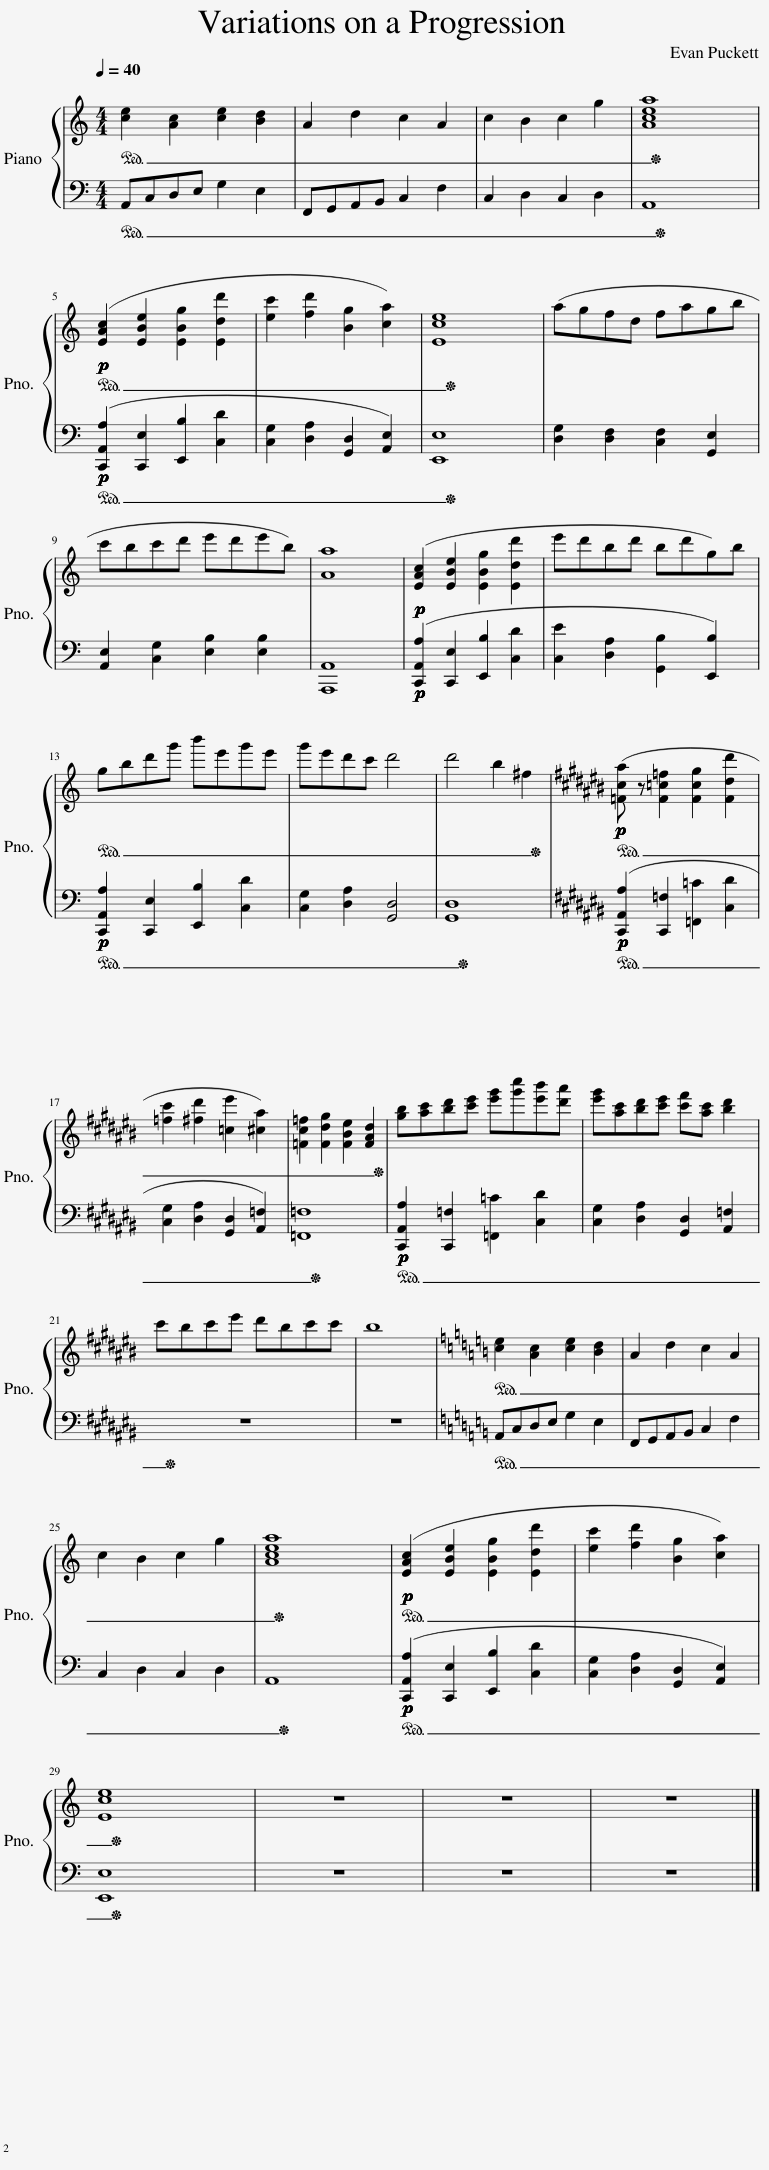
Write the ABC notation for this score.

X:1
%%score 1 { 2 | 3 }
L:1/8
Q:1/4=40
M:4/4
I:linebreak $
K:C
V:1 treble
V:2 treble
V:3 bass
V:1
 z8 | z8 | z8 | z8 |$ z8 | %5
 z8 | z8 | z8 |$ z8 | z8 | %10
 z8 | z8 |$ z8 | z8 | z8 | %15
[K:C#] z8 |$ z8 | z8 | z8 | z8 |$ %20
 z8 | z8 |[K:C] z8 | z8 |$ z8 | %25
 z8 | z8 |[K:C] z8 |$ z8 | z8 | %30
 z8 | z8 |] %32
V:2
!ped! [ce]2!ped! [Ac]2 [ce]2 [Bd]2 | A2 d2 c2 A2 | c2 B2 c2 g2 | [Acea]8!ped-up! |$!p!!p!!p!!ped! ([EAc]2!ped! [EBe]2 [EBg]2 [Edd']2!ped-up! | %5
 [ec']2 [fd']2 [Bg]2 [ca]2) | [Ece]8!ped-up! | (agfd fagb |$ c'bc'd' e'd'e'b) | [Aa]8 | %10
!p!!p!!p! ([EAc]2 [EBe]2 [EBg]2 [Edd']2 | e'd'bd' bd'g)b |$!ped! g!ped!bd'g' b'e'g'e'!ped-up! | g'e'd'c' d'4 | d'4 b2 ^f2!ped-up! | %15
[K:C#]!p!!p!!p!!ped! ([=Fca]!ped! z [F=c=f]2 [Fcg]2 [Fdd']2!ped-up! |$ [=fc']2 [^fd']2 [=ce']2 [^ca]2) | [=Fc=f]2 [Fdg]2 [FBe]2 [FAd]2!ped-up! | [gb]!ped![ac'][bd'][c'e'] [e'g'][g'c''][e'b'][d'a']!ped-up! | [e'g'][ac'][bd'][c'e'] [c'f'][ac'] [bd']2 |$ %20
 c'bc'e' d'bc'c' | b8 |[K:C]!ped! [ce]2!ped! [Ac]2 [ce]2 [Bd]2!ped-up! | A2 d2 c2 A2 |$ c2 B2 c2 g2 | %25
 [Acea]8!ped-up! |!p!!p!!p!!ped! ([EAc]2!ped! [EBe]2 [EBg]2 [Edd']2!ped-up! |[K:C] [ec']2 [fd']2 [Bg]2 [ca]2) |$ [Ece]8!ped-up! | z8 | %30
 z8 | z8 |] %32
V:3
 A,,C,D,E, G,2 E,2 | F,,G,,A,,B,, C,2 F,2 | C,2 D,2 C,2 D,2 | A,,8 |$!p!!p!!p! ([C,,A,,A,]2 [C,,E,]2 [E,,B,]2 [C,D]2 | %5
 [C,G,]2 [D,A,]2 [G,,D,]2 [A,,E,]2) | [E,,E,]8 | [D,G,]2 [D,F,]2 [C,F,]2 [G,,E,]2 |$ [A,,E,]2 [C,G,]2 [E,B,]2 [E,B,]2 | [A,,,A,,]8 | %10
!p!!p!!p! ([C,,A,,A,]2 [C,,E,]2 [E,,B,]2 [C,D]2 | [C,E]2 [D,A,]2 [G,,B,]2 [E,,B,]2) |$!p!!p!!p! [C,,A,,A,]2 [C,,E,]2 [E,,B,]2 [C,D]2 | [C,G,]2 [D,A,]2 [G,,D,]4 | [G,,D,]8 | %15
[K:C#]!p!!p!!p! ([C,,A,,A,]2 [C,,=F,]2 [=F,,=C]2 [C,D]2 |$ [C,G,]2 [D,A,]2 [G,,D,]2 [A,,=F,]2) | [=F,,=F,]8 |!p!!p!!p! [C,,A,,A,]2 [C,,=F,]2 [=F,,=C]2 [C,D]2 | [C,G,]2 [D,A,]2 [G,,D,]2 [A,,=F,]2 |$ %20
 z8 | z8 |[K:C] A,,C,D,E, G,2 E,2 | F,,G,,A,,B,, C,2 F,2 |$ C,2 D,2 C,2 D,2 | %25
 A,,8 |!p!!p!!p! ([C,,A,,A,]2 [C,,E,]2 [E,,B,]2 [C,D]2 |[K:C] [C,G,]2 [D,A,]2 [G,,D,]2 [A,,E,]2) |$ [E,,E,]8 | z8 | %30
 z8 | z8 |] %32
